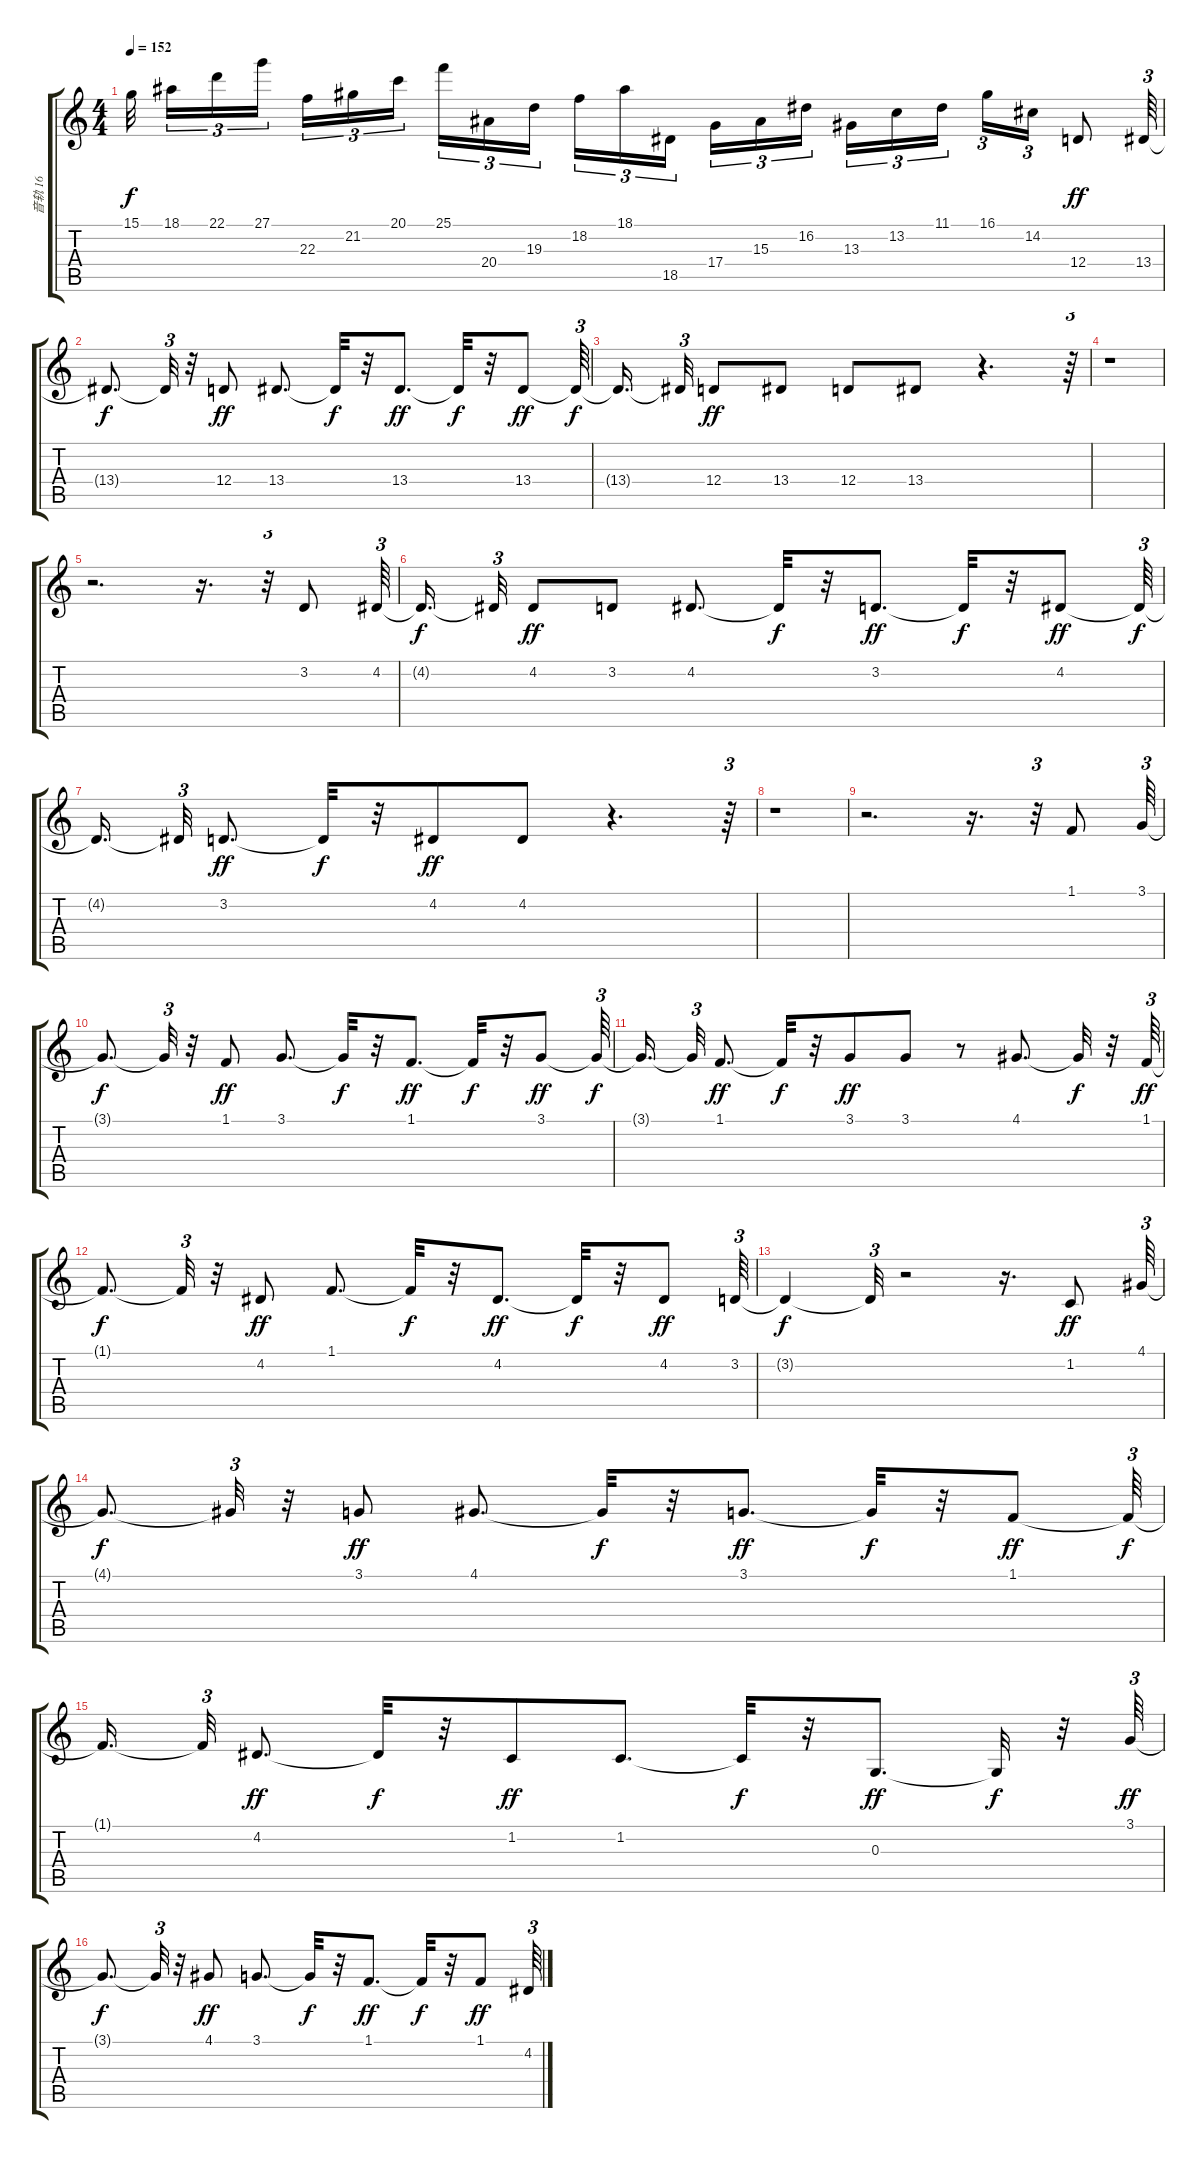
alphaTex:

\track ("音轨 16" "音轨 16") {instrument vibraphone}
\staff {score tabs}
\tuning (E4 B3 G3 D3 A2 E2) {hide}
\ts (4 4)
\tempo 152
\clef g2
\ks c
15.1{t}.32{dy f} 18.1.16{tu (3 2)} 22.1.16{tu (3 2)} 27.1.16{tu (3 2)} 22.3.16{tu (3 2)} 21.2.16{tu (3 2)} 20.1.16{tu (3 2)} 25.1.16{tu (3 2)} 20.4.16{tu (3 2)} 19.3.16{tu (3 2)} 18.2.16{tu (3 2)} 18.1.16{tu (3 2)} 18.5.16{tu (3 2)} 17.4.16{tu (3 2)} 15.3.16{tu (3 2)} 16.2.16{tu (3 2)} 13.3.16{tu (3 2)} 13.2.16{tu (3 2)} 11.1.16{tu (3 2)} 16.1.16{tu (3 2)} 14.2.16{tu (3 2)} 12.4.8{dy ff balance 8 instrument choiraahs} 13.4.64{tu (3 2)} |
13.4{t}.8{d dy f} 13.4{t}.32{tu (3 2)} r.32 12.4.8{dy ff} 13.4.8{d} 13.4{t}.32{dy f} r.32 13.4.8{d dy ff} 13.4{t}.32{dy f} r.32 13.4.8{dy ff} 13.4{t}.64{tu (3 2) dy f} |
13.4{t}.16{d} 13.4{t}.32{tu (3 2)} 12.4.8{dy ff} 13.4.8 12.4.8 13.4.8 r.4{d} r.64{tu (3 2)} |
r.1 |
r.2{d} r.16{d} r.32{tu (3 2)} 3.2.8 4.2.64{tu (3 2)} |
4.2{t}.16{d dy f} 4.2{t}.32{tu (3 2)} 4.2.8{dy ff} 3.2.8 4.2.8{d} 4.2{t}.32{dy f} r.32 3.2.8{d dy ff} 3.2{t}.32{dy f} r.32 4.2.8{dy ff} 4.2{t}.64{tu (3 2) dy f} |
4.2{t}.16{d} 4.2{t}.32{tu (3 2)} 3.2.8{d dy ff} 3.2{t}.32{dy f} r.32 4.2.8{dy ff} 4.2.8 r.4{d} r.64{tu (3 2)} |
r.1 |
r.2{d} r.16{d} r.32{tu (3 2)} 1.1.8 3.1.64{tu (3 2)} |
3.1{t}.8{d dy f} 3.1{t}.32{tu (3 2)} r.32 1.1.8{dy ff} 3.1.8{d} 3.1{t}.32{dy f} r.32 1.1.8{d dy ff} 1.1{t}.32{dy f} r.32 3.1.8{dy ff} 3.1{t}.64{tu (3 2) dy f} |
3.1{t}.16{d} 3.1{t}.32{tu (3 2)} 1.1.8{d dy ff} 1.1{t}.32{dy f} r.32 3.1.8{dy ff} 3.1.8 r.8 4.1.8{d} 4.1{t}.32{dy f} r.32 1.1.64{tu (3 2) dy ff} |
1.1{t}.8{d dy f} 1.1{t}.32{tu (3 2)} r.32 4.2.8{dy ff} 1.1.8{d} 1.1{t}.32{dy f} r.32 4.2.8{d dy ff} 4.2{t}.32{dy f} r.32 4.2.8{dy ff} 3.2.64{tu (3 2)} |
3.2{t}.4{dy f} 3.2{t}.32{tu (3 2)} r.2 r.16{d} 1.2.8{dy ff} 4.1.64{tu (3 2)} |
4.1{t}.8{d dy f} 4.1{t}.32{tu (3 2)} r.32 3.1.8{dy ff} 4.1.8{d} 4.1{t}.32{dy f} r.32 3.1.8{d dy ff} 3.1{t}.32{dy f} r.32 1.1.8{dy ff} 1.1{t}.64{tu (3 2) dy f} |
1.1{t}.16{d} 1.1{t}.32{tu (3 2)} 4.2.8{d dy ff} 4.2{t}.32{dy f} r.32 1.2.8{dy ff} 1.2.8{d} 1.2{t}.32{dy f} r.32 0.3.8{d dy ff} 0.3{t}.32{dy f} r.32 3.1.64{tu (3 2) dy ff} |
3.1{t}.8{d dy f} 3.1{t}.32{tu (3 2)} r.32 4.1.8{dy ff} 3.1.8{d} 3.1{t}.32{dy f} r.32 1.1.8{d dy ff} 1.1{t}.32{dy f} r.32 1.1.8{dy ff} 4.2.64{tu (3 2)}
